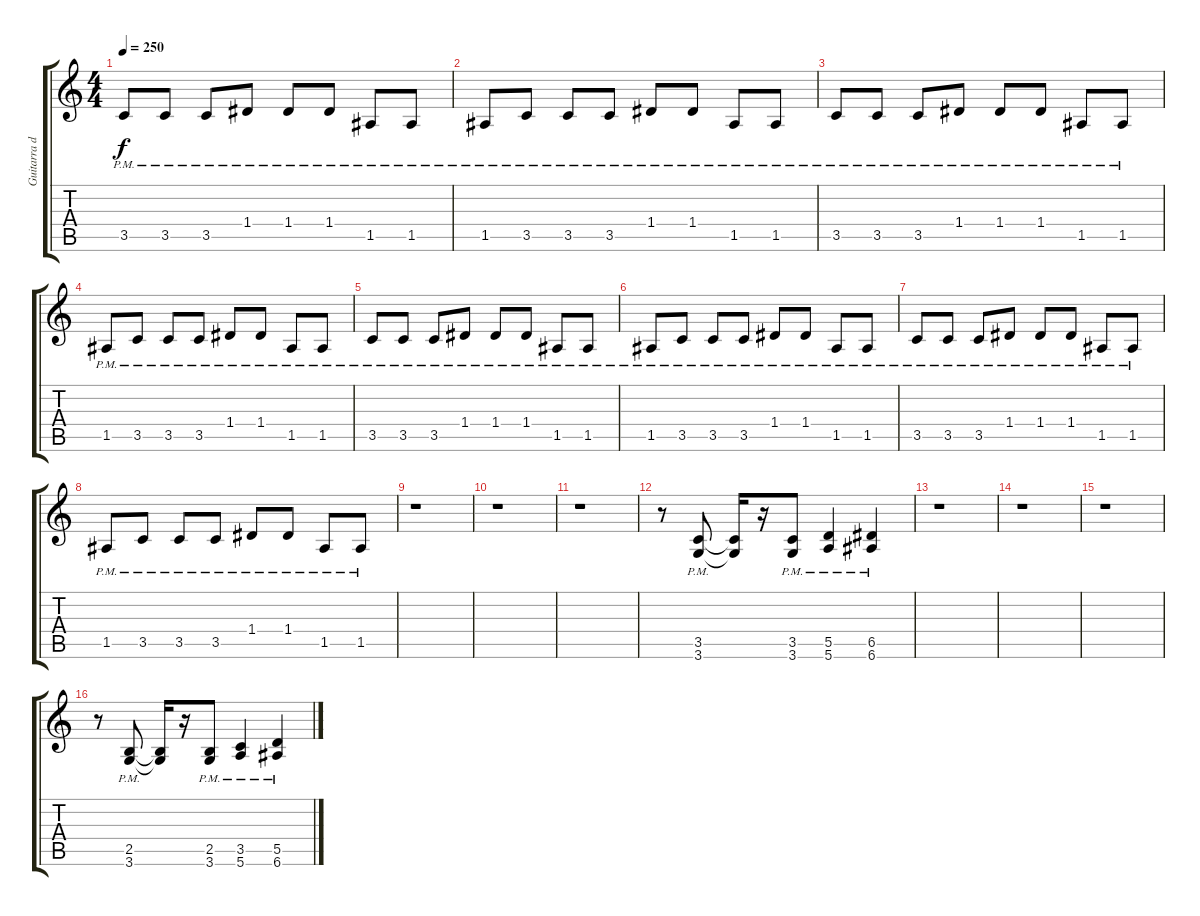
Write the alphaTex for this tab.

\track ("Guitarra de Apoyo" "Guitarra d") {instrument distortionguitar}
\staff {score tabs}
\tuning (E4 B3 G3 D3 A2 E2) {hide}
\ts (4 4)
\tempo 250
\clef g2
\ks c
3.5{pm}.8{dy f} 3.5{pm}.8 3.5{pm}.8 1.4{pm}.8 1.4{pm}.8 1.4{pm}.8 1.5{pm}.8 1.5{pm}.8 |
1.5{pm}.8 3.5{pm}.8 3.5{pm}.8 3.5{pm}.8 1.4{pm}.8 1.4{pm}.8 1.5{pm}.8 1.5{pm}.8 |
3.5{pm}.8 3.5{pm}.8 3.5{pm}.8 1.4{pm}.8 1.4{pm}.8 1.4{pm}.8 1.5{pm}.8 1.5{pm}.8 |
1.5{pm}.8 3.5{pm}.8 3.5{pm}.8 3.5{pm}.8 1.4{pm}.8 1.4{pm}.8 1.5{pm}.8 1.5{pm}.8 |
3.5{pm}.8 3.5{pm}.8 3.5{pm}.8 1.4{pm}.8 1.4{pm}.8 1.4{pm}.8 1.5{pm}.8 1.5{pm}.8 |
1.5{pm}.8 3.5{pm}.8 3.5{pm}.8 3.5{pm}.8 1.4{pm}.8 1.4{pm}.8 1.5{pm}.8 1.5{pm}.8 |
3.5{pm}.8 3.5{pm}.8 3.5{pm}.8 1.4{pm}.8 1.4{pm}.8 1.4{pm}.8 1.5{pm}.8 1.5{pm}.8 |
1.5{pm}.8 3.5{pm}.8 3.5{pm}.8 3.5{pm}.8 1.4{pm}.8 1.4{pm}.8 1.5{pm}.8 1.5{pm}.8 |
r.1 |
r.1 |
r.1 |
r.8 (3.5{pm} 3.6{pm}).8 (3.5{t} 3.6{t}).16 r.16 (3.5{pm} 3.6{pm}).8 (5.5{pm} 5.6{pm}).4 (6.5{pm} 6.6{pm}).4 |
r.1 |
r.1 |
r.1 |
r.8 (2.5{pm} 3.6{pm}).8 (2.5{t} 3.6{t}).16 r.16 (2.5{pm} 3.6{pm}).8 (3.5{pm} 5.6{pm}).4 (5.5{pm} 6.6{pm}).4
